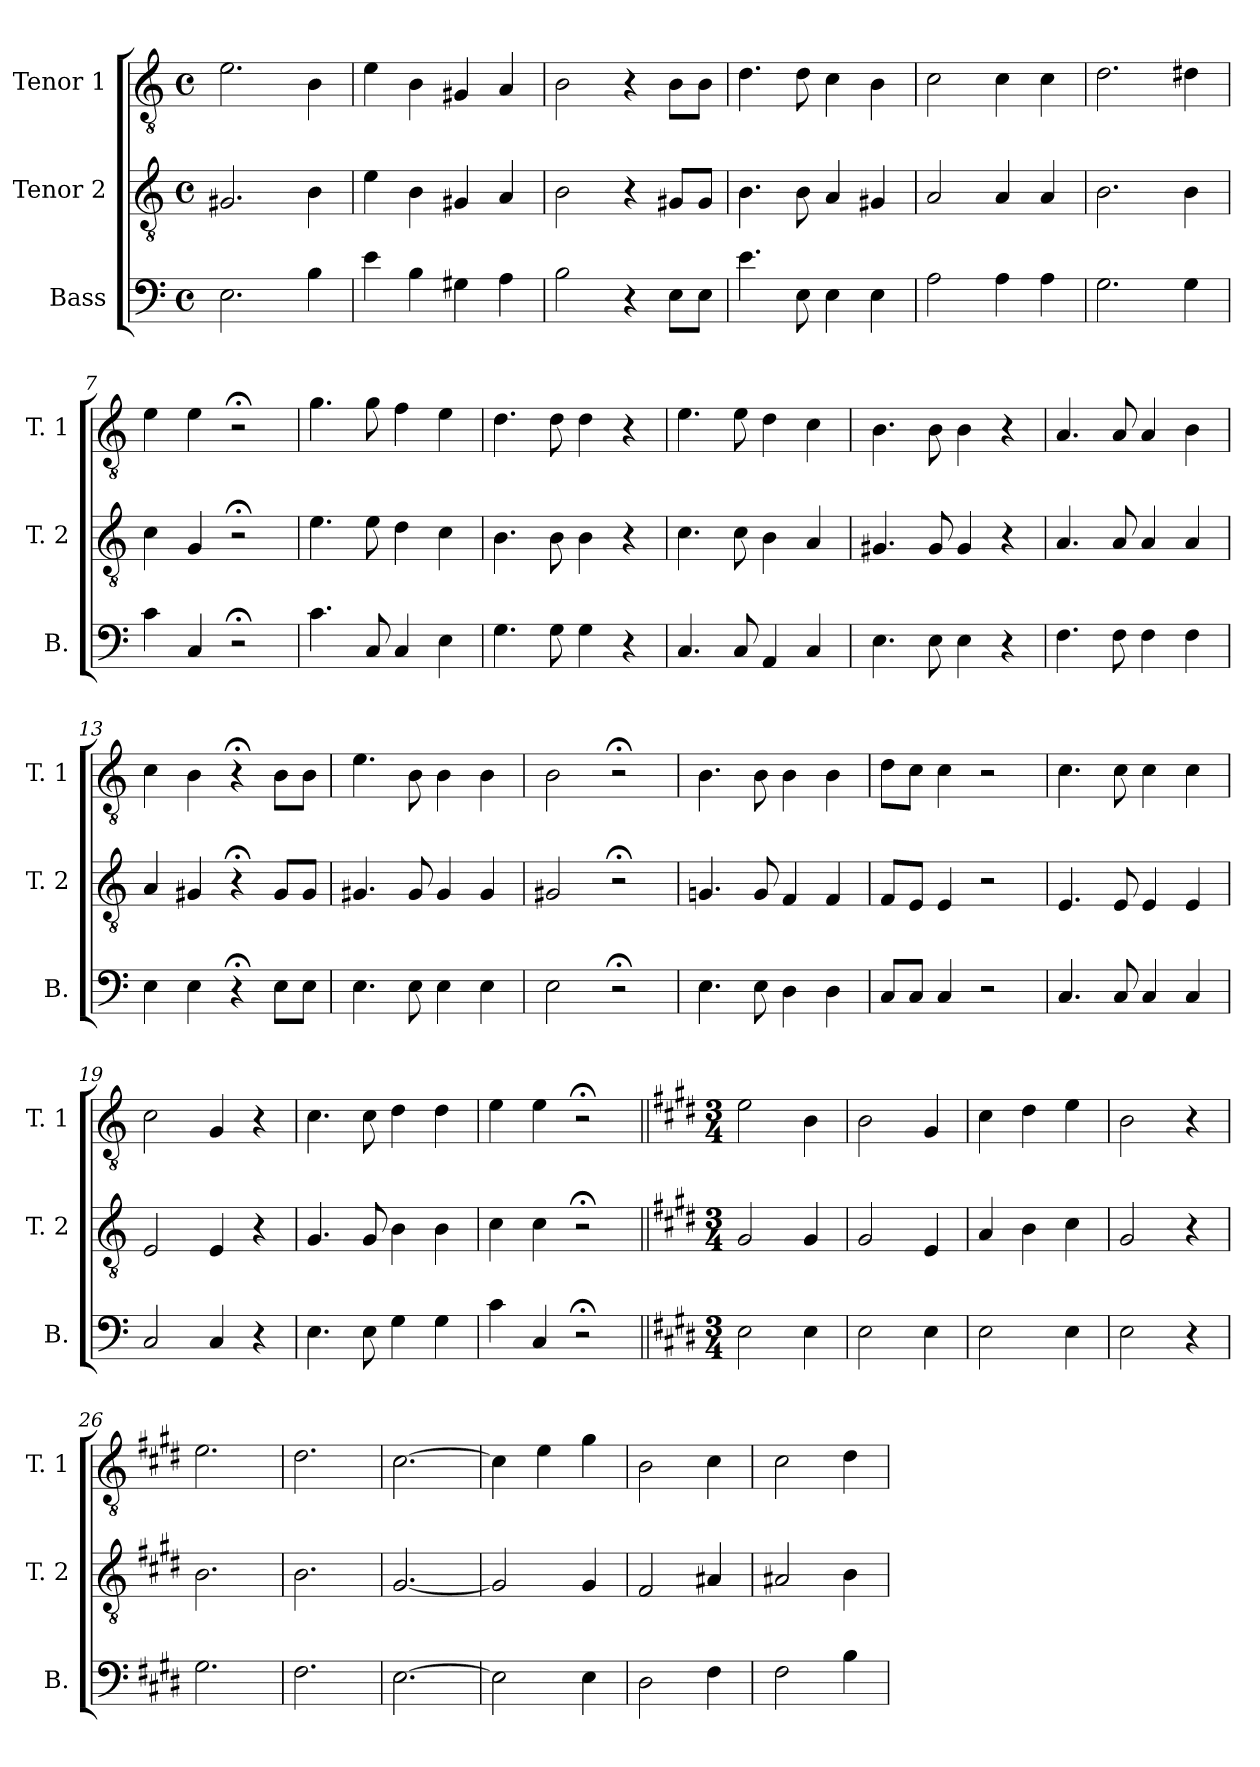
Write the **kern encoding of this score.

**kern	**kern	**kern
*part3	*part2	*part1
*staff3	*staff2	*staff1
*I"Bass	*I"Tenor 2	*I"Tenor 1
*I'B.	*I'T. 2	*I'T. 1
!!LO:PB:g=z
*clefF4	*clefGv2	*clefGv2
*	*ITrd7c12	*ITrd7c12
*k[]	*k[]	*k[]
*C:	*C:	*C:
*M4/4	*M4/4	*M4/4
*met(c)	*met(c)	*met(c)
=1	=1	=1
2.Ei\	2.GG#Xi/	2.Ei\
4Bi\	4BBi\	4BBi\
=2	=2	=2
4ei\	4Ei\	4Ei\
4Bi\	4BBi\	4BBi\
4G#Xi\	4GG#Xi/	4GG#Xi/
4Ai\	4AAi/	4AAi/
=3	=3	=3
2Bi\	2BBi\	2BBi\
4r	4r	4r
8Ei\L	8GG#Xi/L	8BBi\L
8Ei\J	8GG#i/J	8BBi\J
=4	=4	=4
4.ei\	4.BBi\	4.Di\
8Ei\	8BBi\	8Di\
4Ei\	4AAi/	4Ci\
4Ei\	4GG#Xi/	4BBi\
=5	=5	=5
2Ai\	2AAi/	2Ci\
4Ai\	4AAi/	4Ci\
4Ai\	4AAi/	4Ci\
=6	=6	=6
2.Gi\	2.BBi\	2.Di\
4Gi\	4BBi\	4D#Xi\
!!LO:LB:g=z
=7	=7	=7
4ci\	4Ci\	4Ei\
4Ci/	4GGi/	4Ei\
2r;	2r;	2r;
=8	=8	=8
4.ci\	4.Ei\	4.Gi\
8Ci/	8Ei\	8Gi\
4Ci/	4Di\	4Fi\
4Ei\	4Ci\	4Ei\
=9	=9	=9
4.Gi\	4.BBi\	4.Di\
8Gi\	8BBi\	8Di\
4Gi\	4BBi\	4Di\
4r	4r	4r
=10	=10	=10
4.Ci/	4.Ci\	4.Ei\
8Ci/	8Ci\	8Ei\
4AAi/	4BBi\	4Di\
4Ci/	4AAi/	4Ci\
=11	=11	=11
4.Ei\	4.GG#Xi/	4.BBi\
8Ei\	8GG#i/	8BBi\
4Ei\	4GG#i/	4BBi\
4r	4r	4r
=12	=12	=12
4.Fi\	4.AAi/	4.AAi/
8Fi\	8AAi/	8AAi/
4Fi\	4AAi/	4AAi/
4Fi\	4AAi/	4BBi\
!!LO:LB:g=z
=13	=13	=13
4Ei\	4AAi/	4Ci\
4Ei\	4GG#Xi/	4BBi\
4r;	4r;	4r;
8Ei\L	8GG#i/L	8BBi\L
8Ei\J	8GG#i/J	8BBi\J
=14	=14	=14
4.Ei\	4.GG#Xi/	4.Ei\
8Ei\	8GG#i/	8BBi\
4Ei\	4GG#i/	4BBi\
4Ei\	4GG#i/	4BBi\
=15	=15	=15
2Ei\	2GG#Xi/	2BBi\
2r;	2r;	2r;
=16	=16	=16
4.Ei\	4.GGni/	4.BBi\
8Ei\	8GGi/	8BBi\
4Di\	4FFi/	4BBi\
4Di\	4FFi/	4BBi\
=17	=17	=17
8Ci/L	8FFi/L	8Di\L
8Ci/J	8EEi/J	8Ci\J
4Ci/	4EEi/	4Ci\
2r	2r	2r
=18	=18	=18
4.Ci/	4.EEi/	4.Ci\
8Ci/	8EEi/	8Ci\
4Ci/	4EEi/	4Ci\
4Ci/	4EEi/	4Ci\
!!LO:PB:g=z
=19	=19	=19
2Ci/	2EEi/	2Ci\
4Ci/	4EEi/	4GGi/
4r	4r	4r
=20	=20	=20
4.Ei\	4.GGi/	4.Ci\
8Ei\	8GGi/	8Ci\
4Gi\	4BBi\	4Di\
4Gi\	4BBi\	4Di\
=21	=21	=21
4ci\	4Ci\	4Ei\
4Ci/	4Ci\	4Ei\
2r;	2r;	2r;
=22||	=22||	=22||
*k[f#c#g#d#]	*k[f#c#g#d#]	*k[f#c#g#d#]
*E:	*E:	*E:
*M3/4	*M3/4	*M3/4
2Ei\	2GG#i/	2Ei\
4Ei\	4GG#i/	4BBi\
=23	=23	=23
2Ei\	2GG#i/	2BBi\
4Ei\	4EEi/	4GG#i/
=24	=24	=24
2Ei\	4AAi/	4C#i\
.	4BBi\	4D#i\
4Ei\	4C#i\	4Ei\
!!LO:LB:g=z
=25	=25	=25
2Ei\	2GG#i/	2BBi\
4r	4r	4r
=26	=26	=26
2.G#i\	2.BBi\	2.Ei\
=27	=27	=27
2.F#i\	2.BBi\	2.D#i\
=28	=28	=28
[2.Ei\	[2.GG#i/	[2.C#i\
=29	=29	=29
2Ei\]	2GG#i/]	4C#i\]
.	.	4Ei\
4Ei\	4GG#i/	4G#i\
=30	=30	=30
2D#i\	2FF#i/	2BBi\
4F#i\	4AA#Xi/	4C#i\
=31	=31	=31
2F#i\	2AA#Xi/	2C#i\
4Bi\	4BBi\	4D#i\
=	=	=
*-	*-	*-
